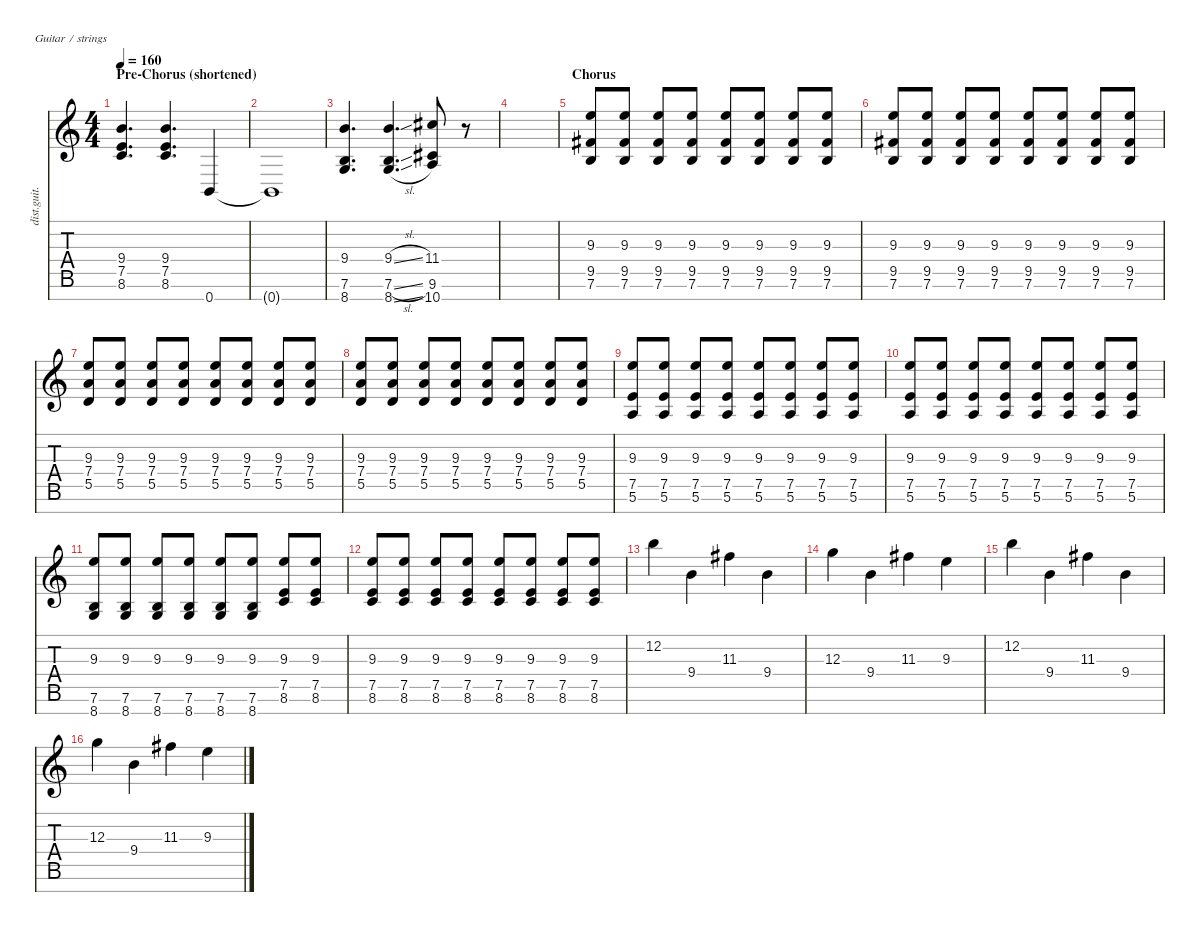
\defaultSystemsLayout 4
\hideDynamics
\bracketExtendMode nobrackets
\track ("Distortion Guitar - Lead" "dist.guit.") {instrument distortionguitar}
\staff {score tabs}
\tuning (E4 B3 G3 D3 A2 E2 B1)
\ts (4 4)
\section ("" "Pre-Chorus (shortened)")
\tempo 160
\clef g2
\ks c
(8.6 7.5 9.4).4{d dy mf beam Up} (8.6 7.5 9.4).4{d beam Up} 0.7.4{beam Up} |
0.7{t}.1{beam Up} |
(7.6 9.4 8.7).4{d beam Up} (7.6{sl} 9.4{sl} 8.7{sl}).4{d beam Up} (10.7 9.6{acc #} 11.4{acc #}).8{beam Up} r.8{beam Down} |
|
\section ("" "Chorus")
(7.6 9.5{acc #} 9.3).8{beam Up} (7.6 9.5{acc #} 9.3).8{beam Up} (7.6 9.5{acc #} 9.3).8{beam Up} (7.6 9.5{acc #} 9.3).8{beam Up} (7.6 9.5{acc #} 9.3).8{beam Up} (7.6 9.5{acc #} 9.3).8{beam Up} (7.6 9.5{acc #} 9.3).8{beam Up} (7.6 9.5{acc #} 9.3).8{beam Up} |
(7.6 9.5{acc #} 9.3).8{beam Up} (7.6 9.5{acc #} 9.3).8{beam Up} (7.6 9.5{acc #} 9.3).8{beam Up} (7.6 9.5{acc #} 9.3).8{beam Up} (7.6 9.5{acc #} 9.3).8{beam Up} (7.6 9.5{acc #} 9.3).8{beam Up} (7.6 9.5{acc #} 9.3).8{beam Up} (7.6 9.5{acc #} 9.3).8{beam Up} |
(9.3 7.4 5.5).8{beam Up} (9.3 7.4 5.5).8{beam Up} (9.3 7.4 5.5).8{beam Up} (9.3 7.4 5.5).8{beam Up} (9.3 7.4 5.5).8{beam Up} (9.3 7.4 5.5).8{beam Up} (9.3 7.4 5.5).8{beam Up} (9.3 7.4 5.5).8{beam Up} |
(9.3 7.4 5.5).8{beam Up} (9.3 7.4 5.5).8{beam Up} (9.3 7.4 5.5).8{beam Up} (9.3 7.4 5.5).8{beam Up} (9.3 7.4 5.5).8{beam Up} (9.3 7.4 5.5).8{beam Up} (9.3 7.4 5.5).8{beam Up} (9.3 7.4 5.5).8{beam Up} |
(5.6 7.5 9.3).8{beam Up} (5.6 7.5 9.3).8{beam Up} (5.6 7.5 9.3).8{beam Up} (5.6 7.5 9.3).8{beam Up} (5.6 7.5 9.3).8{beam Up} (5.6 7.5 9.3).8{beam Up} (5.6 7.5 9.3).8{beam Up} (5.6 7.5 9.3).8{beam Up} |
(5.6 7.5 9.3).8{beam Up} (5.6 7.5 9.3).8{beam Up} (5.6 7.5 9.3).8{beam Up} (5.6 7.5 9.3).8{beam Up} (5.6 7.5 9.3).8{beam Up} (5.6 7.5 9.3).8{beam Up} (5.6 7.5 9.3).8{beam Up} (5.6 7.5 9.3).8{beam Up} |
(8.7 7.6 9.3).8{beam Up} (8.7 7.6 9.3).8{beam Up} (8.7 7.6 9.3).8{beam Up} (8.7 7.6 9.3).8{beam Up} (8.7 7.6 9.3).8{beam Up} (8.7 7.6 9.3).8{beam Up} (8.6 7.5 9.3).8{beam Up} (8.6 7.5 9.3).8{beam Up} |
(8.6 7.5 9.3).8{beam Up} (8.6 7.5 9.3).8{beam Up} (8.6 7.5 9.3).8{beam Up} (8.6 7.5 9.3).8{beam Up} (8.6 7.5 9.3).8{beam Up} (8.6 7.5 9.3).8{beam Up} (8.6 7.5 9.3).8{beam Up} (8.6 7.5 9.3).8{beam Up} |
12.2.4{beam Down} 9.4.4{beam Down} 11.3{acc #}.4{beam Down} 9.4.4{beam Down} |
12.3.4{beam Down} 9.4.4{beam Down} 11.3{acc #}.4{beam Down} 9.3.4{beam Down} |
12.2.4{beam Down} 9.4.4{beam Down} 11.3{acc #}.4{beam Down} 9.4.4{beam Down} |
12.3.4{beam Down} 9.4.4{beam Down} 11.3{acc #}.4{beam Down} 9.3.4{beam Down}
